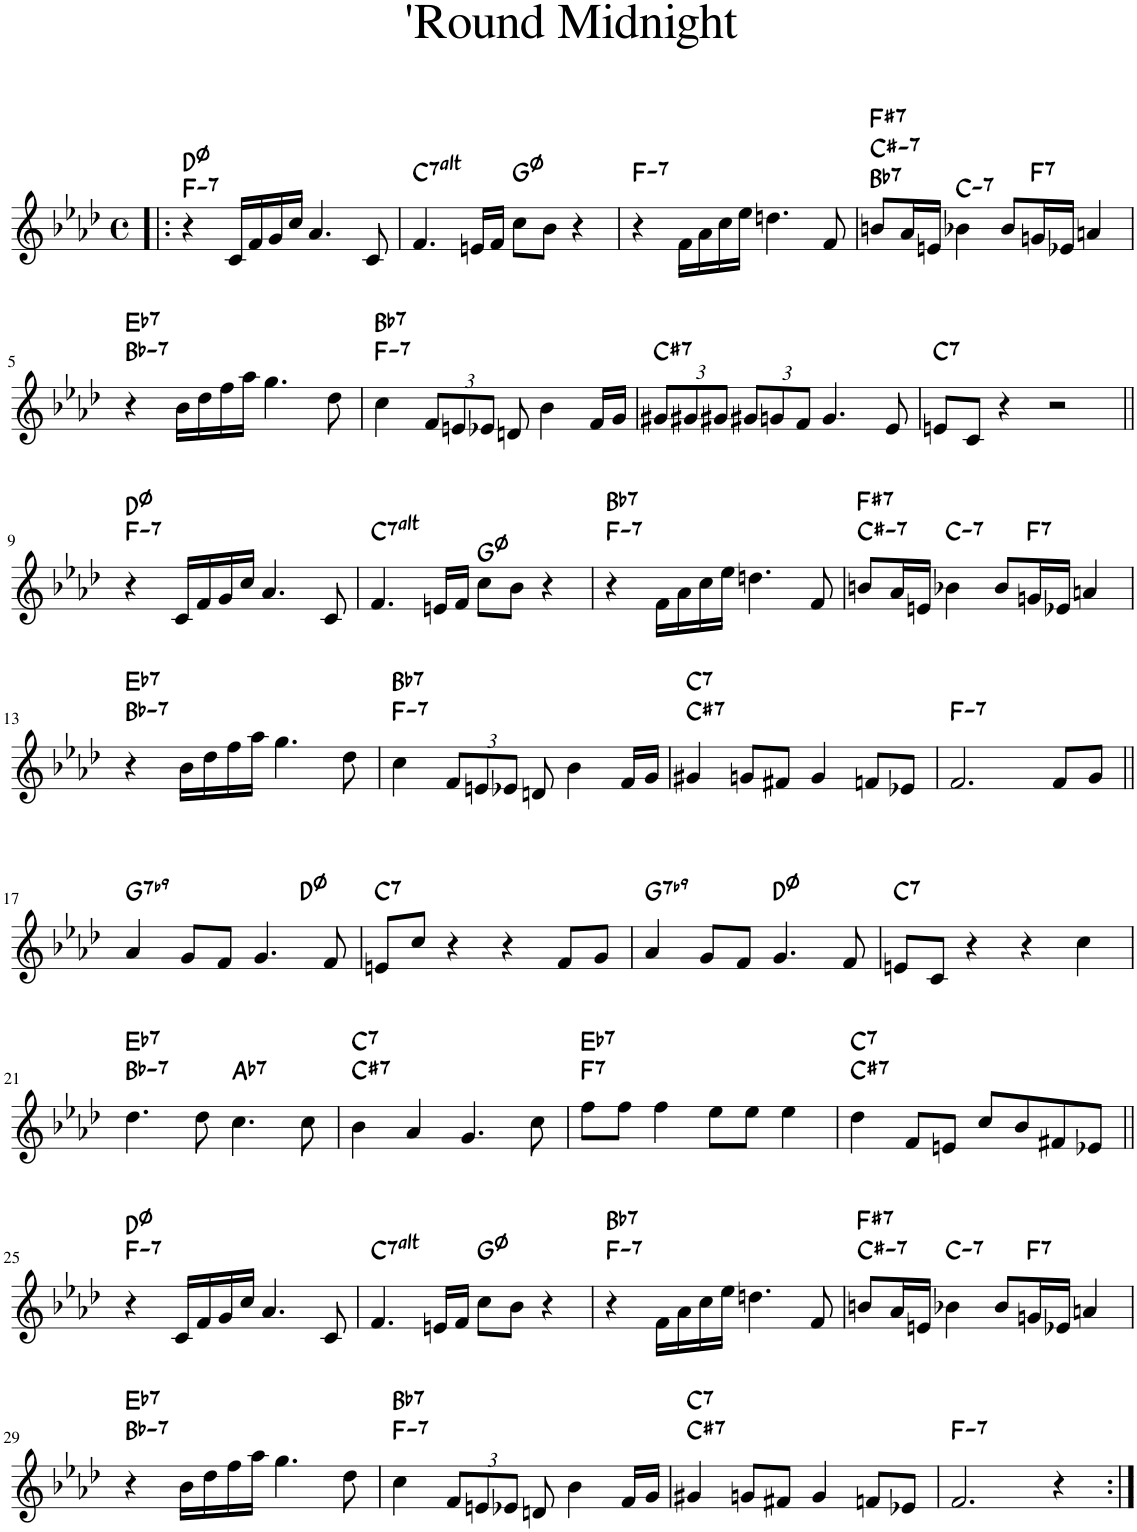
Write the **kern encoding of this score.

**kern	**harte
*part1	*part1
*staff1	*
*I"Sassofono tenore Sib	*
*clefG2	*
*Trd8c14	*
*k[b-e-a-d-]	*
*M4/4	*
*met(c)	*
=1!|:	=1!|:
!	!LO:H:n=1:kt=7
!	!LO:H:n=2:kt=-7b5
4r	F:min7 D:hdim7
16c/LL	.
16f/	.
16g/	.
16cc/JJ	.
4.a-/	.
8c/	.
=2	=2
!	!LO:H:kt=7
4.f/	C:(3,#5,b7,#9,#11)
16en/LL	.
16f/JJ	.
!	!LO:H:kt=-7b5
8cc\L	G:hdim7
8b-\J	.
4r	.
=3	=3
!	!LO:H:kt=7
4r	F:min7
16f\LL	.
16a-\	.
16cc\	.
16ee-\JJ	.
4.ddn\	.
8f/	.
=4	=4
!	!LO:H:n=1:kt=7
!	!LO:H:n=2:kt=7
!	!LO:H:n=3:kt=7
8bn/L	Bb:7 C#:min7 F#:7
16a-/L	.
16en/JJ	.
!	!LO:H:kt=7
4b-X\	C:min7
8b-/L	.
!	!LO:H:kt=7
16gn/L	F:7
16e-X/JJ	.
4an/	.
!!LO:LB:g=z
=5	=5
!	!LO:H:n=1:kt=7
!	!LO:H:n=2:kt=7
4r	Bb:min7 Eb:7
16b-\LL	.
16dd-\	.
16ff\	.
16aa-\JJ	.
4.gg\	.
8dd-\	.
=6	=6
!	!LO:H:n=1:kt=7
!	!LO:H:n=2:kt=7
4cc\	F:min7 Bb:7
*Xbrackettup	*
12f/L	.
12en/	.
12e-X/J	.
8dn/	.
4b-\	.
16f/LL	.
16g/JJ	.
=7	=7
!	!LO:H:kt=7
12g#X/L	C#:7
12g#X/	.
12g#X/J	.
12g#X/L	.
12gn/	.
12f/J	.
4.g/	.
8e-/	.
=8	=8
!	!LO:H:kt=7
8en/L	C:7
8c/J	.
4r	.
2r	.
!!LO:LB:g=z
=9||	=9||
!	!LO:H:n=1:kt=7
!	!LO:H:n=2:kt=-7b5
4r	F:min7 D:hdim7
16c/LL	.
16f/	.
16g/	.
16cc/JJ	.
4.a-/	.
8c/	.
=10	=10
!	!LO:H:kt=7
4.f/	C:(3,#5,b7,#9,#11)
16en/LL	.
16f/JJ	.
!	!LO:H:kt=-7b5
8cc\L	G:hdim7
8b-\J	.
4r	.
=11	=11
!	!LO:H:n=1:kt=7
!	!LO:H:n=2:kt=7
4r	F:min7 Bb:7
16f\LL	.
16a-\	.
16cc\	.
16ee-\JJ	.
4.ddn\	.
8f/	.
=12	=12
!	!LO:H:n=1:kt=7
!	!LO:H:n=2:kt=7
8bn/L	C#:min7 F#:7
16a-/L	.
16en/JJ	.
!	!LO:H:kt=7
4b-X\	C:min7
8b-/L	.
!	!LO:H:kt=7
16gn/L	F:7
16e-X/JJ	.
4an/	.
!!LO:LB:g=z
=13	=13
!	!LO:H:n=1:kt=7
!	!LO:H:n=2:kt=7
4r	Bb:min7 Eb:7
16b-\LL	.
16dd-\	.
16ff\	.
16aa-\JJ	.
4.gg\	.
8dd-\	.
=14	=14
!	!LO:H:n=1:kt=7
!	!LO:H:n=2:kt=7
4cc\	F:min7 Bb:7
12f/L	.
12en/	.
12e-X/J	.
8dn/	.
4b-\	.
16f/LL	.
16g/JJ	.
=15	=15
!	!LO:H:n=1:kt=7
!	!LO:H:n=2:kt=7
4g#X/	C#:7 C:7
8gn/L	.
8f#X/J	.
4g/	.
8fn/L	.
8e-X/J	.
=16	=16
!	!LO:H:kt=7
2.f/	F:min7
8f/L	.
8g/J	.
!!LO:LB:g=z
=17||	=17||
!	!LO:H:kt=7
*^	*
4a-/	2.ryy	G:7(b9)
8g/L	.	.
8f/J	.	.
4.g/	.	.
!	!	!LO:H:kt=-7b5
.	4ryy	D:hdim7
8f/	.	.
=18	=18	=18
!	!	!LO:H:kt=7
*v	*v	*
8en/L	C:7
8cc/J	.
4r	.
4r	.
8f/L	.
8g/J	.
=19	=19
!	!LO:H:kt=7
4a-/	G:7(b9)
8g/L	.
8f/J	.
!	!LO:H:kt=-7b5
4.g/	D:hdim7
8f/	.
=20	=20
!	!LO:H:kt=7
8en/L	C:7
8c/J	.
4r	.
4r	.
4cc\	.
!!LO:LB:g=z
=21	=21
!	!LO:H:n=1:kt=7
!	!LO:H:n=2:kt=7
4.dd-\	Bb:min7 Eb:7
8dd-\	.
!	!LO:H:kt=7
4.cc\	Ab:7
8cc\	.
=22	=22
!	!LO:H:n=1:kt=7
!	!LO:H:n=2:kt=7
4b-\	C#:7 C:7
4a-/	.
4.g/	.
8cc\	.
=23	=23
!	!LO:H:n=1:kt=7
!	!LO:H:n=2:kt=7
8ff\L	F:7 Eb:7
8ff\J	.
4ff\	.
8ee-\L	.
8ee-\J	.
4ee-\	.
=24	=24
!	!LO:H:n=1:kt=7
!	!LO:H:n=2:kt=7
4dd-\	C#:7 C:7
8f/L	.
8en/J	.
8cc/L	.
8b-/	.
8f#X/	.
8e-X/J	.
!!LO:LB:g=z
=25||	=25||
!	!LO:H:n=1:kt=7
!	!LO:H:n=2:kt=-7b5
4r	F:min7 D:hdim7
16c/LL	.
16f/	.
16g/	.
16cc/JJ	.
4.a-/	.
8c/	.
=26	=26
!	!LO:H:kt=7
4.f/	C:(3,#5,b7,#9,#11)
16en/LL	.
16f/JJ	.
!	!LO:H:kt=-7b5
8cc\L	G:hdim7
8b-\J	.
4r	.
=27	=27
!	!LO:H:n=1:kt=7
!	!LO:H:n=2:kt=7
4r	F:min7 Bb:7
16f\LL	.
16a-\	.
16cc\	.
16ee-\JJ	.
4.ddn\	.
8f/	.
=28	=28
!	!LO:H:n=1:kt=7
!	!LO:H:n=2:kt=7
8bn/L	C#:min7 F#:7
16a-/L	.
16en/JJ	.
!	!LO:H:kt=7
4b-X\	C:min7
8b-/L	.
!	!LO:H:kt=7
16gn/L	F:7
16e-X/JJ	.
4an/	.
!!LO:LB:g=z
=29	=29
!	!LO:H:n=1:kt=7
!	!LO:H:n=2:kt=7
4r	Bb:min7 Eb:7
16b-\LL	.
16dd-\	.
16ff\	.
16aa-\JJ	.
4.gg\	.
8dd-\	.
=30	=30
!	!LO:H:n=1:kt=7
!	!LO:H:n=2:kt=7
4cc\	F:min7 Bb:7
12f/L	.
12en/	.
12e-X/J	.
8dn/	.
4b-\	.
16f/LL	.
16g/JJ	.
=31	=31
!	!LO:H:n=1:kt=7
!	!LO:H:n=2:kt=7
4g#X/	C#:7 C:7
8gn/L	.
8f#X/J	.
4g/	.
8fn/L	.
8e-X/J	.
=32	=32
!	!LO:H:kt=7
2.f/	F:min7
4r	.
=:|!	=:|!
*-	*-
